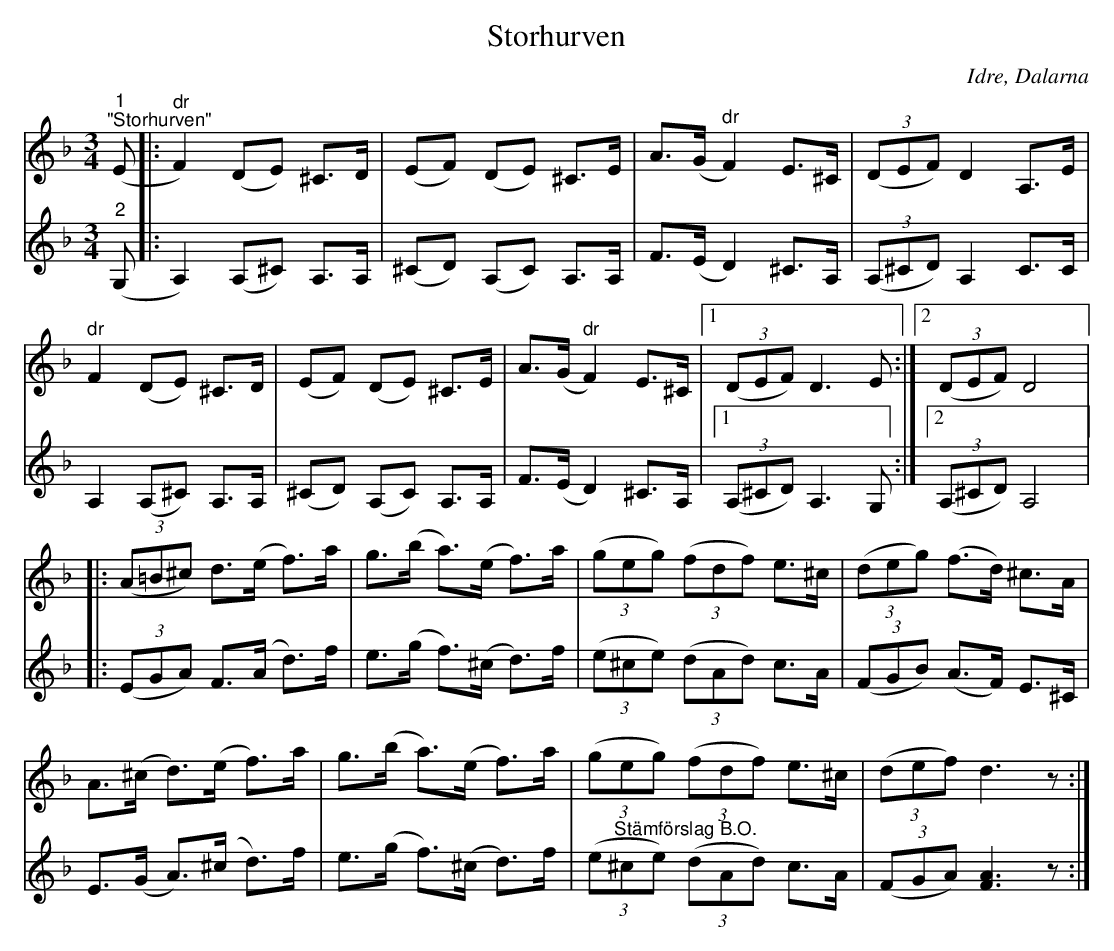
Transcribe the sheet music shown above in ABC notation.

X:1
T:Storhurven
O:Idre, Dalarna
L:1/8
M:3/4
K:Dm
V:1
"^1""^\"Storhurven\"" (E |:"^dr" F2) (DE) ^C>D | (EF) (DE) ^C>E | A>(G"^dr" F2) E>^C | (3(DEF) D2 A,>E |
"^dr" F2 (DE) ^C>D | (EF) (DE) ^C>E | A>(G"^dr" F2) E>^C |1 (3(DEF) D3 E :|2 (3(DEF) D4 |:
(3(A=B^c) d>(e f>)a | g>(b a>)(e f>)a | (3(geg) (3(fdf) e>^c | (3(deg) (f>d) ^c>A |
A>(^c d>)(e f>)a | g>(b a>)(e f>)a | (3(geg) (3(fdf) e>^c | (3(def) d3 z :|
V:2
"^2" (G, |: A,2) (A,^C) A,>A, | (^CD) (A,C) A,>A, | F>(E D2) ^C>A, | (3(A,^CD) A,2 C>C |
A,2 (A,^C) A,>A, | (^CD) (A,C) A,>A, | F>(E D2) ^C>A, |1 (3(A,^CD) A,3 G, :|2 (3(A,^CD) A,4 |:
(3(EGA) F>(A d>)f | e>(g f>)(^c d>)f | (3(e^ce) (3(dAd) c>A | (3(FGB) (A>F) E>^C |
E>(G A>)(^c d>)f | e>(g f>)(^c d>)f | (3(e"^Stämförslag B.O."^ce) (3(dAd) c>A | (3(FGA) [FA]3 z :|
